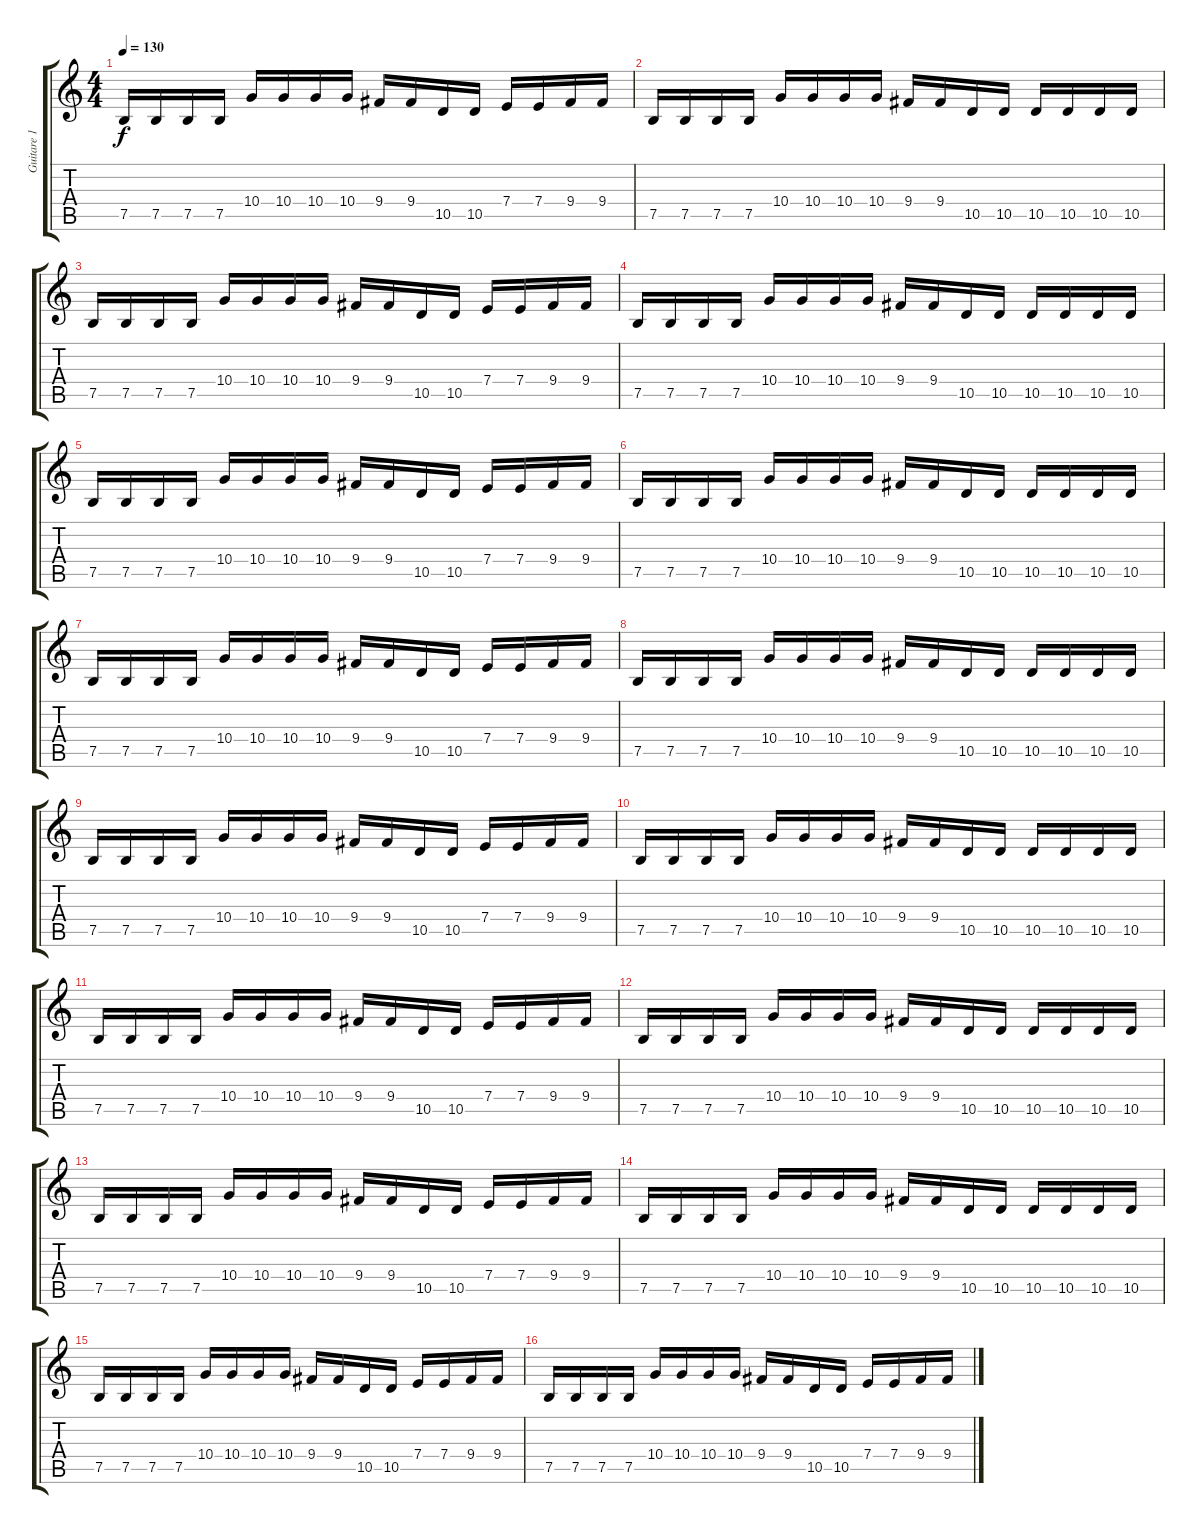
\track ("Guitare 1" "Guitare 1") {instrument distortionguitar}
\staff {score tabs}
\tuning (B3 Gb3 D3 A2 E2 B1) {hide}
\ts (4 4)
\tempo 130
\clef g2
\ks c
7.5.16{dy f} 7.5.16 7.5.16 7.5.16 10.4.16 10.4.16 10.4.16 10.4.16 9.4.16 9.4.16 10.5.16 10.5.16 7.4.16 7.4.16 9.4.16 9.4.16 |
7.5.16 7.5.16 7.5.16 7.5.16 10.4.16 10.4.16 10.4.16 10.4.16 9.4.16 9.4.16 10.5.16 10.5.16 10.5.16 10.5.16 10.5.16 10.5.16 |
7.5.16 7.5.16 7.5.16 7.5.16 10.4.16 10.4.16 10.4.16 10.4.16 9.4.16 9.4.16 10.5.16 10.5.16 7.4.16 7.4.16 9.4.16 9.4.16 |
7.5.16 7.5.16 7.5.16 7.5.16 10.4.16 10.4.16 10.4.16 10.4.16 9.4.16 9.4.16 10.5.16 10.5.16 10.5.16 10.5.16 10.5.16 10.5.16 |
7.5.16 7.5.16 7.5.16 7.5.16 10.4.16 10.4.16 10.4.16 10.4.16 9.4.16 9.4.16 10.5.16 10.5.16 7.4.16 7.4.16 9.4.16 9.4.16 |
7.5.16 7.5.16 7.5.16 7.5.16 10.4.16 10.4.16 10.4.16 10.4.16 9.4.16 9.4.16 10.5.16 10.5.16 10.5.16 10.5.16 10.5.16 10.5.16 |
7.5.16 7.5.16 7.5.16 7.5.16 10.4.16 10.4.16 10.4.16 10.4.16 9.4.16 9.4.16 10.5.16 10.5.16 7.4.16 7.4.16 9.4.16 9.4.16 |
7.5.16 7.5.16 7.5.16 7.5.16 10.4.16 10.4.16 10.4.16 10.4.16 9.4.16 9.4.16 10.5.16 10.5.16 10.5.16 10.5.16 10.5.16 10.5.16 |
7.5.16 7.5.16 7.5.16 7.5.16 10.4.16 10.4.16 10.4.16 10.4.16 9.4.16 9.4.16 10.5.16 10.5.16 7.4.16 7.4.16 9.4.16 9.4.16 |
7.5.16 7.5.16 7.5.16 7.5.16 10.4.16 10.4.16 10.4.16 10.4.16 9.4.16 9.4.16 10.5.16 10.5.16 10.5.16 10.5.16 10.5.16 10.5.16 |
7.5.16 7.5.16 7.5.16 7.5.16 10.4.16 10.4.16 10.4.16 10.4.16 9.4.16 9.4.16 10.5.16 10.5.16 7.4.16 7.4.16 9.4.16 9.4.16 |
7.5.16 7.5.16 7.5.16 7.5.16 10.4.16 10.4.16 10.4.16 10.4.16 9.4.16 9.4.16 10.5.16 10.5.16 10.5.16 10.5.16 10.5.16 10.5.16 |
7.5.16 7.5.16 7.5.16 7.5.16 10.4.16 10.4.16 10.4.16 10.4.16 9.4.16 9.4.16 10.5.16 10.5.16 7.4.16 7.4.16 9.4.16 9.4.16 |
7.5.16 7.5.16 7.5.16 7.5.16 10.4.16 10.4.16 10.4.16 10.4.16 9.4.16 9.4.16 10.5.16 10.5.16 10.5.16 10.5.16 10.5.16 10.5.16 |
7.5.16 7.5.16 7.5.16 7.5.16 10.4.16 10.4.16 10.4.16 10.4.16 9.4.16 9.4.16 10.5.16 10.5.16 7.4.16 7.4.16 9.4.16 9.4.16 |
7.5.16 7.5.16 7.5.16 7.5.16 10.4.16 10.4.16 10.4.16 10.4.16 9.4.16 9.4.16 10.5.16 10.5.16 7.4.16 7.4.16 9.4.16 9.4.16
